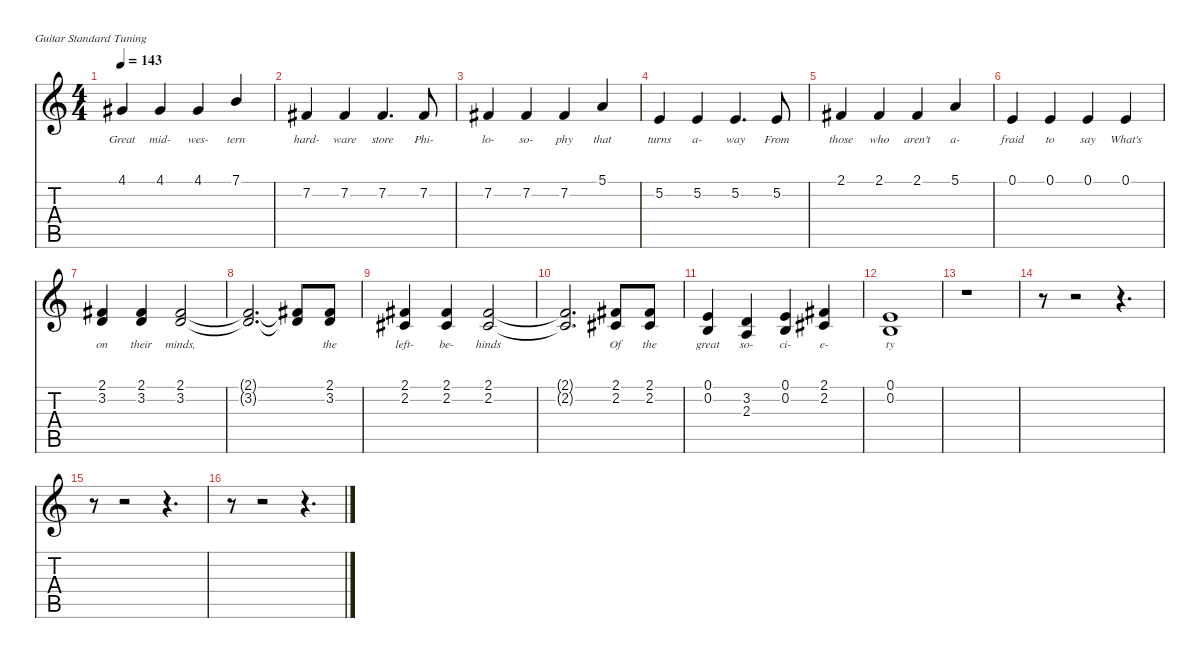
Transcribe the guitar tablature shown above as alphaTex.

\defaultSystemsLayout 4
\hideDynamics
\bracketExtendMode nobrackets
\singleTrackTrackNamePolicy hidden
\multiTrackTrackNamePolicy hidden
\firstSystemTrackNameMode fullname
\firstSystemTrackNameOrientation horizontal
\otherSystemsTrackNameOrientation horizontal
\track ("Vocals" "vib.") {instrument vibraphone}
\staff {score tabs}
\tuning (E4 B3 G3 D3 A2 E2)
\ts (4 4)
\tempo 143
\clef g2
\ks c
4.1{acc #}.4{lyrics (0 "Great") lyrics (1 "") lyrics (2 "") lyrics (3 "") lyrics (4 "") dy f beam Up} 4.1{acc #}.4{lyrics (0 "mid-") lyrics (1 "") lyrics (2 "") lyrics (3 "") lyrics (4 "") beam Up} 4.1{acc #}.4{lyrics (0 "wes-") lyrics (1 "") lyrics (2 "") lyrics (3 "") lyrics (4 "") beam Up} 7.1.4{lyrics (0 "tern") lyrics (1 "") lyrics (2 "") lyrics (3 "") lyrics (4 "") beam Up} |
7.2{acc #}.4{lyrics (0 "hard-") lyrics (1 "") lyrics (2 "") lyrics (3 "") lyrics (4 "") beam Up} 7.2{acc #}.4{lyrics (0 "ware") lyrics (1 "") lyrics (2 "") lyrics (3 "") lyrics (4 "") beam Up} 7.2{acc #}.4{d lyrics (0 "store") lyrics (1 "") lyrics (2 "") lyrics (3 "") lyrics (4 "") beam Up} 7.2{acc #}.8{lyrics (0 "Phi-") lyrics (1 "") lyrics (2 "") lyrics (3 "") lyrics (4 "") beam Up} |
7.2{acc #}.4{lyrics (0 "lo-") lyrics (1 "") lyrics (2 "") lyrics (3 "") lyrics (4 "") beam Up} 7.2{acc #}.4{lyrics (0 "so-") lyrics (1 "") lyrics (2 "") lyrics (3 "") lyrics (4 "") beam Up} 7.2{acc #}.4{lyrics (0 "phy") lyrics (1 "") lyrics (2 "") lyrics (3 "") lyrics (4 "") beam Up} 5.1.4{lyrics (0 "that") lyrics (1 "") lyrics (2 "") lyrics (3 "") lyrics (4 "") beam Up} |
5.2.4{lyrics (0 "turns") lyrics (1 "") lyrics (2 "") lyrics (3 "") lyrics (4 "") beam Up} 5.2.4{lyrics (0 "a-") lyrics (1 "") lyrics (2 "") lyrics (3 "") lyrics (4 "") beam Up} 5.2.4{d lyrics (0 "way") lyrics (1 "") lyrics (2 "") lyrics (3 "") lyrics (4 "") beam Up} 5.2.8{lyrics (0 "From") lyrics (1 "") lyrics (2 "") lyrics (3 "") lyrics (4 "") beam Up} |
2.1{acc #}.4{lyrics (0 "those") lyrics (1 "") lyrics (2 "") lyrics (3 "") lyrics (4 "") beam Up} 2.1{acc #}.4{lyrics (0 "who") lyrics (1 "") lyrics (2 "") lyrics (3 "") lyrics (4 "") beam Up} 2.1{acc #}.4{lyrics (0 "aren't") lyrics (1 "") lyrics (2 "") lyrics (3 "") lyrics (4 "") beam Up} 5.1.4{lyrics (0 "a-") lyrics (1 "") lyrics (2 "") lyrics (3 "") lyrics (4 "") beam Up} |
0.1.4{lyrics (0 "fraid") lyrics (1 "") lyrics (2 "") lyrics (3 "") lyrics (4 "") beam Up} 0.1.4{lyrics (0 "to") lyrics (1 "") lyrics (2 "") lyrics (3 "") lyrics (4 "") beam Up} 0.1.4{lyrics (0 "say") lyrics (1 "") lyrics (2 "") lyrics (3 "") lyrics (4 "") beam Up} 0.1.4{lyrics (0 "What's") lyrics (1 "") lyrics (2 "") lyrics (3 "") lyrics (4 "") beam Up} |
(2.1{acc #} 3.2).4{lyrics (0 "on") lyrics (1 "") lyrics (2 "") lyrics (3 "") lyrics (4 "") beam Up} (2.1{acc #} 3.2).4{lyrics (0 "their") lyrics (1 "") lyrics (2 "") lyrics (3 "") lyrics (4 "") beam Up} (2.1{acc #} 3.2).2{lyrics (0 "minds,") lyrics (1 "") lyrics (2 "") lyrics (3 "") lyrics (4 "") beam Up} |
(2.1{t acc #} 3.2{t}).2{d beam Up} (2.1{t acc #} 3.2{t}).8{beam Up} (2.1{acc #} 3.2).8{lyrics (0 "the") lyrics (1 "") lyrics (2 "") lyrics (3 "") lyrics (4 "") beam Up} |
(2.1{acc #} 2.2{acc #}).4{lyrics (0 "left-") lyrics (1 "") lyrics (2 "") lyrics (3 "") lyrics (4 "") beam Up} (2.1{acc #} 2.2{acc #}).4{lyrics (0 "be-") lyrics (1 "") lyrics (2 "") lyrics (3 "") lyrics (4 "") beam Up} (2.1{acc #} 2.2{acc #}).2{lyrics (0 "hinds") lyrics (1 "") lyrics (2 "") lyrics (3 "") lyrics (4 "") beam Up} |
(2.1{t acc #} 2.2{t acc #}).2{d beam Up} (2.1{acc #} 2.2{acc #}).8{lyrics (0 "Of") lyrics (1 "") lyrics (2 "") lyrics (3 "") lyrics (4 "") beam Up} (2.1{acc #} 2.2{acc #}).8{lyrics (0 "the") lyrics (1 "") lyrics (2 "") lyrics (3 "") lyrics (4 "") beam Up} |
(0.1 0.2).4{lyrics (0 "great") lyrics (1 "") lyrics (2 "") lyrics (3 "") lyrics (4 "") beam Up} (3.2 2.3).4{lyrics (0 "so-") lyrics (1 "") lyrics (2 "") lyrics (3 "") lyrics (4 "") beam Up} (0.1 0.2).4{lyrics (0 "ci-") lyrics (1 "") lyrics (2 "") lyrics (3 "") lyrics (4 "") beam Up} (2.1{acc #} 2.2{acc #}).4{lyrics (0 "e-") lyrics (1 "") lyrics (2 "") lyrics (3 "") lyrics (4 "") beam Up} |
(0.1 0.2).1{lyrics (0 "ty") lyrics (1 "") lyrics (2 "") lyrics (3 "") lyrics (4 "") beam Up} |
r.1{beam Down} |
r.8{beam Down} r.2{beam Down} r.4{d beam Down} |
r.8{beam Down} r.2{beam Down} r.4{d beam Down} |
r.8{beam Down} r.2{beam Down} r.4{d beam Down}
